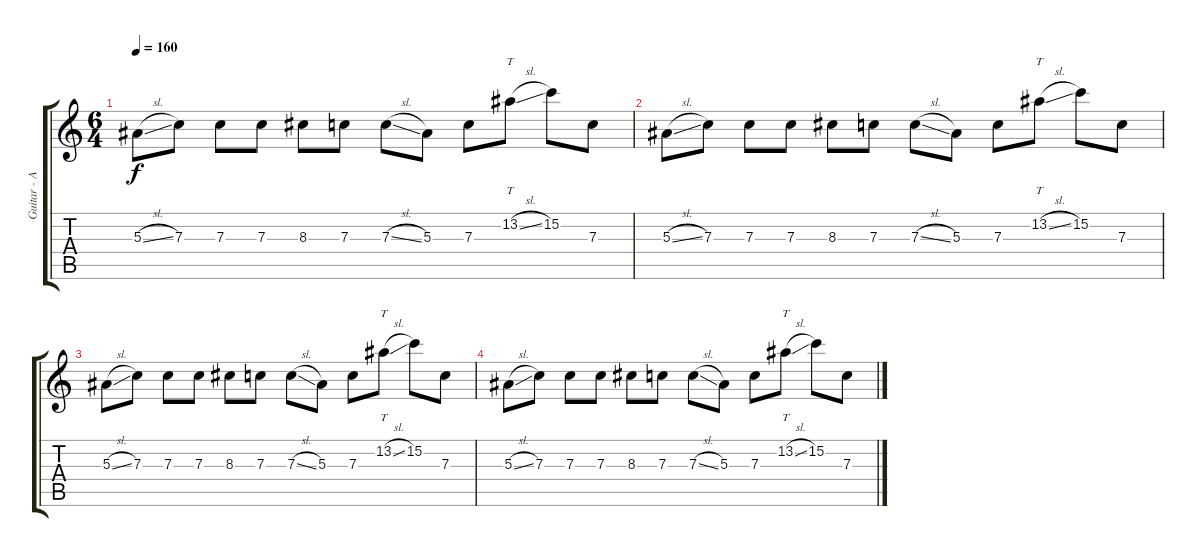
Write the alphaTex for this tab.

\track ("Guitar - Aux. Gtr. - Left" "Guitar - A") {instrument distortionguitar}
\staff {score tabs}
\tuning (D4 A3 F3 C3 G2 C2) {hide}
\ts (6 4)
\tempo 160
\clef g2
\ks c
5.3{sl}.8{dy f} 7.3.8 7.3.8 7.3.8 8.3.8 7.3.8 7.3{sl}.8 5.3.8 7.3.8 13.2{sl}.8{tt} 15.2.8 7.3.8 |
5.3{sl}.8{volume 0} 7.3.8 7.3.8 7.3.8 8.3.8 7.3.8 7.3{sl}.8 5.3.8 7.3.8 13.2{sl}.8{tt} 15.2.8 7.3.8 |
5.3{sl}.8 7.3.8 7.3.8 7.3.8 8.3.8 7.3.8 7.3{sl}.8 5.3.8 7.3.8 13.2{sl}.8{tt} 15.2.8 7.3.8 |
5.3{sl}.8 7.3.8 7.3.8 7.3.8 8.3.8 7.3.8 7.3{sl}.8 5.3.8 7.3.8 13.2{sl}.8{tt} 15.2.8 7.3.8
